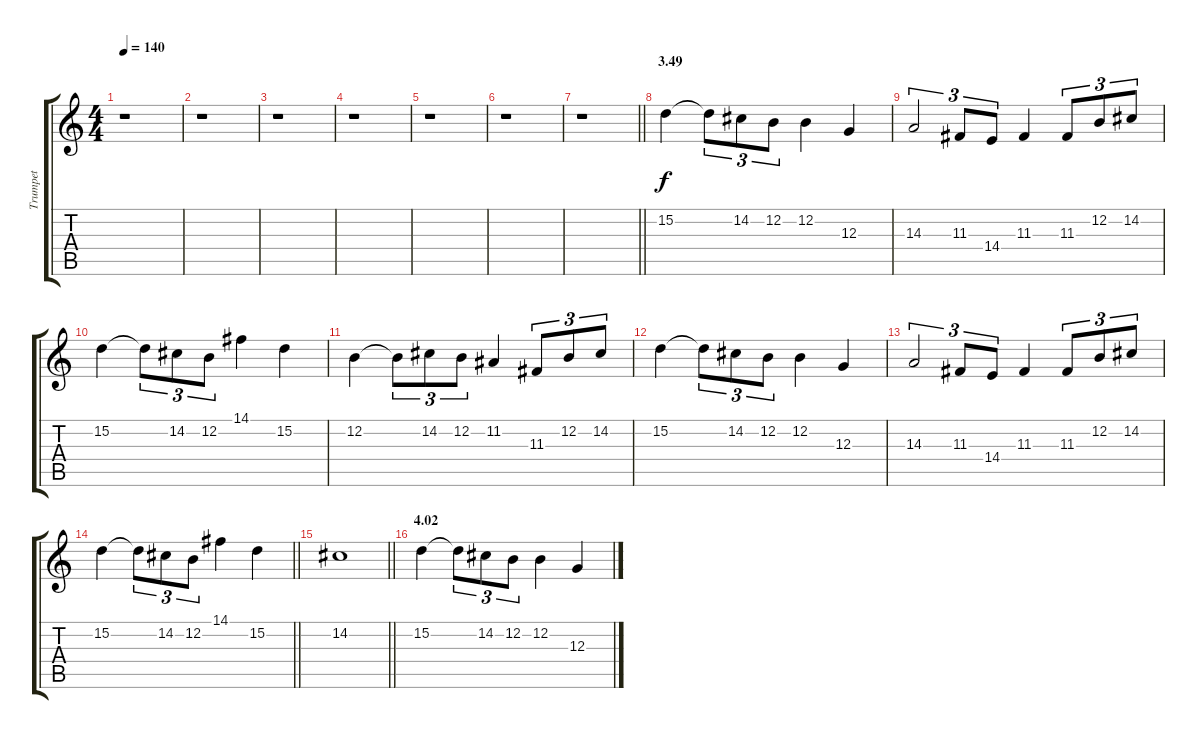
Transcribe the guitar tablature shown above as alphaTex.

\track ("Trumpet" "Trumpet") {instrument trumpet}
\staff {score tabs}
\tuning (E4 B3 G3 D3 A2 E2) {hide}
\ts (4 4)
\tempo 140
\clef g2
\ks c
r.1{dy f} |
r.1 |
r.1 |
r.1 |
r.1 |
r.1 |
\barLineRight lightlight
r.1 |
\section ("" "3.49")
15.2.4 15.2{t}.8{tu (3 2)} 14.2.8{tu (3 2)} 12.2.8{tu (3 2)} 12.2.4 12.3.4 |
14.3.2{tu (3 2)} 11.3.8{tu (3 2)} 14.4.8{tu (3 2)} 11.3.4 11.3.8{tu (3 2)} 12.2.8{tu (3 2)} 14.2.8{tu (3 2)} |
15.2.4 15.2{t}.8{tu (3 2)} 14.2.8{tu (3 2)} 12.2.8{tu (3 2)} 14.1.4 15.2.4 |
12.2.4 12.2{t}.8{tu (3 2)} 14.2.8{tu (3 2)} 12.2.8{tu (3 2)} 11.2.4 11.3.8{tu (3 2)} 12.2.8{tu (3 2)} 14.2.8{tu (3 2)} |
15.2.4 15.2{t}.8{tu (3 2)} 14.2.8{tu (3 2)} 12.2.8{tu (3 2)} 12.2.4 12.3.4 |
14.3.2{tu (3 2)} 11.3.8{tu (3 2)} 14.4.8{tu (3 2)} 11.3.4 11.3.8{tu (3 2)} 12.2.8{tu (3 2)} 14.2.8{tu (3 2)} |
\barLineRight lightlight
15.2.4 15.2{t}.8{tu (3 2)} 14.2.8{tu (3 2)} 12.2.8{tu (3 2)} 14.1.4 15.2.4 |
\barLineRight lightlight
14.2.1 |
\section ("" "4.02")
15.2.4 15.2{t}.8{tu (3 2)} 14.2.8{tu (3 2)} 12.2.8{tu (3 2)} 12.2.4 12.3.4
